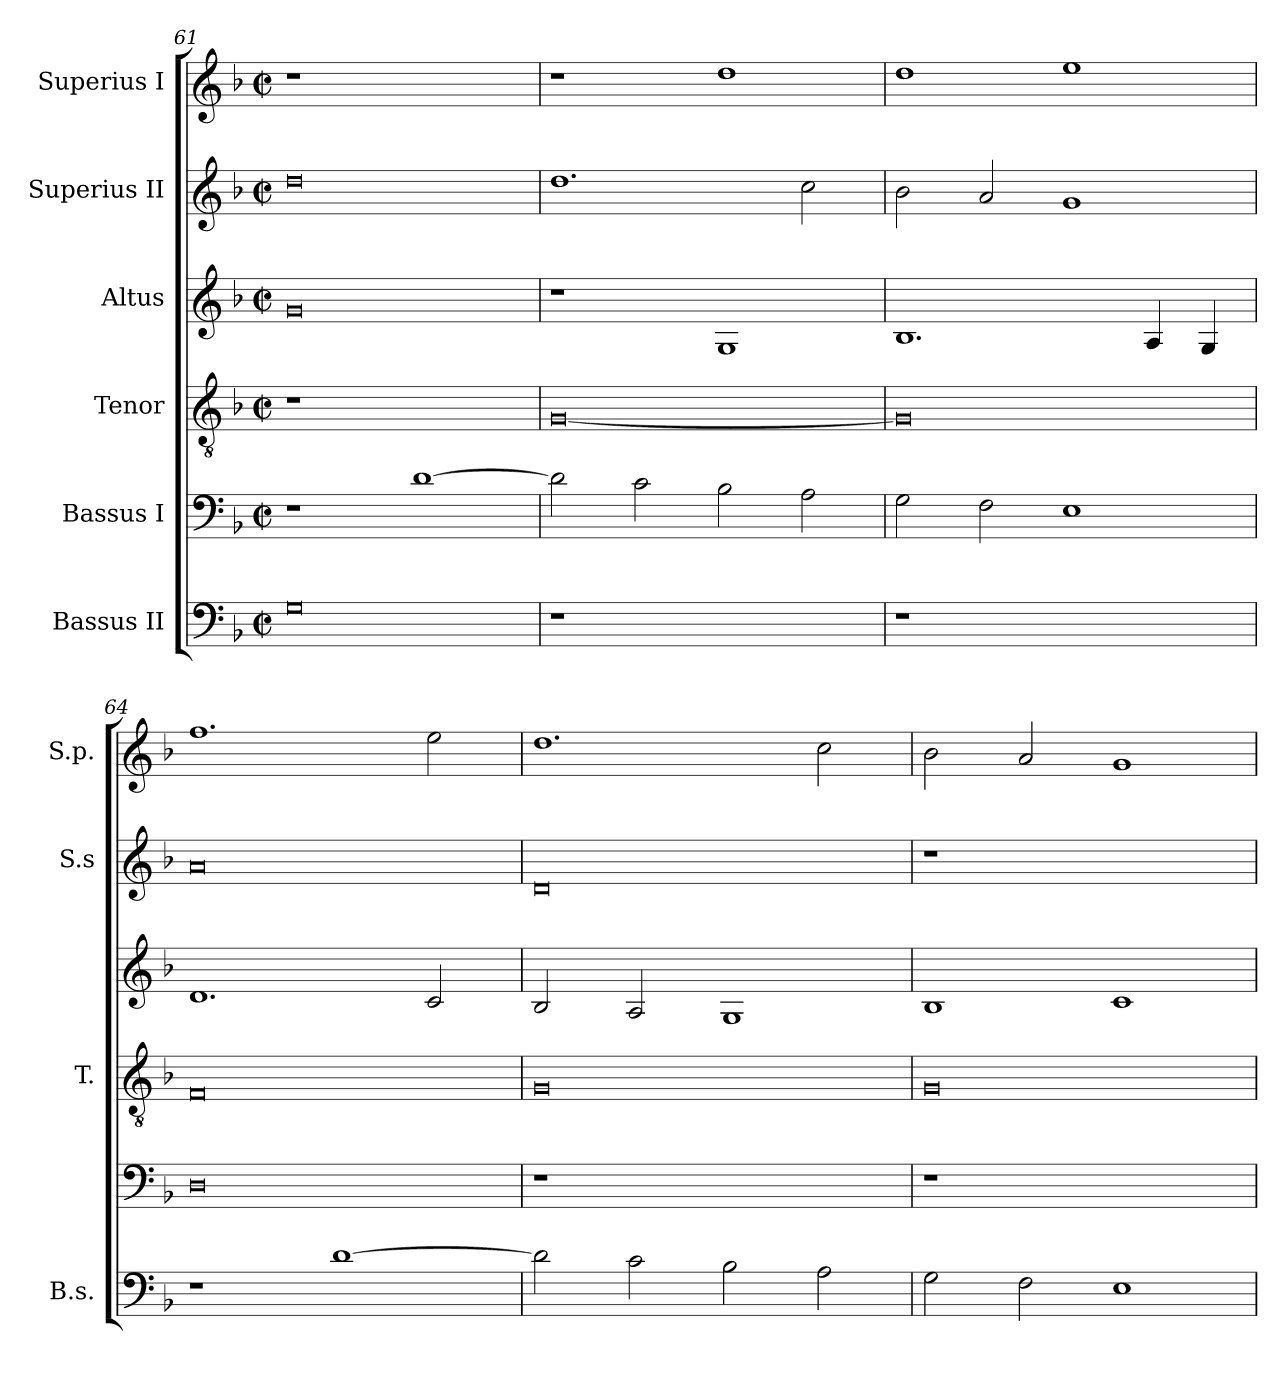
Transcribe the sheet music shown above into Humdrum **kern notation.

**kern	**kern	**kern	**kern	**kern	**kern
*part6	*part5	*part4	*part3	*part2	*part1
*staff6	*staff5	*staff4	*staff3	*staff2	*staff1
*I"Bassus II	*I"Bassus I	*I"Tenor	*I"Altus	*I"Superius II	*I"Superius I
*I'B.s.	*	*I'T.	*	*I'S.s	*I'S.p.
*clefF4	*clefF4	*clefGv2	*clefG2	*clefG2	*clefG2
*	*	*ITrd7c12	*	*	*
*k[b-]	*k[b-]	*k[b-]	*k[b-]	*k[b-]	*k[b-]
*F:	*F:	*F:	*F:	*F:	*F:
*M2/2	*M2/2	*M2/2	*M2/2	*M2/2	*M2/2
*met(c|)	*met(c|)	*met(c|)	*met(c|)	*met(c|)	*met(c|)
=61	=61	=61	=61	=61	=61
!	!	!LO:N:vis=1	!	!	!LO:N:vis=1
0Gi	1r	1r	0gi	0ddi	1r
.	[>1di	1ryy	.	.	1ryy
=62	=62	=62	=62	=62	=62
!LO:N:vis=1	!	!	!	!	!
1r	2di\]	[<0GGi	1r	1.ddi	1r
.	2ci\	.	.	.	.
1ryy	2B-i\	.	1Gi	.	1ddi
.	2Ai\	.	.	2cci\	.
=63	=63	=63	=63	=63	=63
!LO:N:vis=1	!	!	!	!	!
1r	2Gi\	0GGi]	1.B-i	2b-i\	1ddi
.	2Fi\	.	.	2ai/	.
1ryy	1Ei	.	.	1gi	1eei
.	.	.	4Ai/	.	.
.	.	.	4Gi/	.	.
=64	=64	=64	=64	=64	=64
1r	0Di	0FFi	1.di	0ai	1.ffi
[>1di	.	.	.	.	.
.	.	.	2ci/	.	2eei\
!!LO:LB:g=z
=65	=65	=65	=65	=65	=65
!	!LO:N:vis=1	!	!	!	!
2di\]	1r	0GGi	2B-i/	0di	1.ddi
2ci\	.	.	2Ai/	.	.
2B-i\	1ryy	.	1Gi	.	.
2Ai\	.	.	.	.	2cci\
=66	=66	=66	=66	=66	=66
!	!LO:N:vis=1	!	!	!LO:N:vis=1	!
2Gi\	1r	0GGi	1B-i	1r	2b-i\
2Fi\	.	.	.	.	2ai/
1Ei	1ryy	.	1ci	1ryy	1gi
=	=	=	=	=	=
*-	*-	*-	*-	*-	*-
